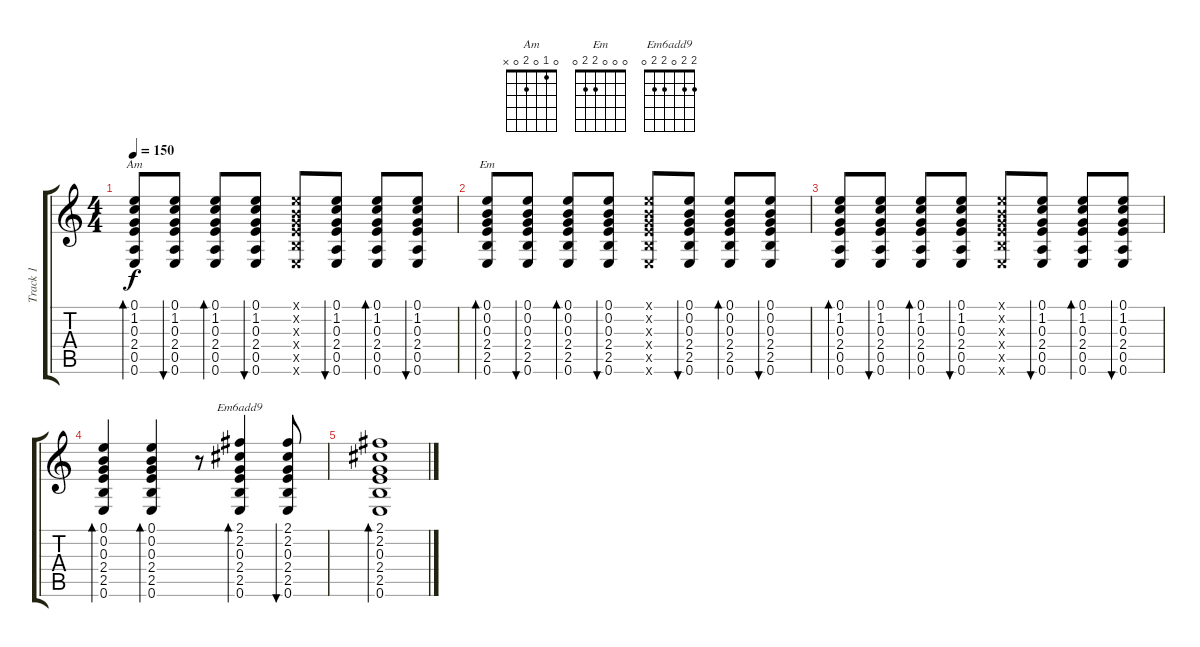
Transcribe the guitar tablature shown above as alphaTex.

\track ("Track 1" "Track 1") {instrument acousticguitarsteel}
\staff {score tabs}
\tuning (E4 B3 G3 D3 A2 E2) {hide}
\chord ("Am" 0 1 0 2 0 x)
\chord ("Em" 0 0 0 2 2 0)
\chord ("Em6add9" 2 2 0 2 2 0)
\ts (4 4)
\tempo 150
\clef g2
\ks c
(0.1 1.2 0.3 2.4 0.5 0.6).8{bd 120 ch "Am" dy f} (0.1 1.2 0.3 2.4 0.5 0.6).8{bu 120} (0.1 1.2 0.3 2.4 0.5 0.6).8{bd 120} (0.1 1.2 0.3 2.4 0.5 0.6).8{bu 120} (0.1{x} 0.2{x} 0.3{x} 2.4{x} 2.5{x} 0.6{x}).8 (0.1 1.2 0.3 2.4 0.5 0.6).8{bu 120} (0.1 1.2 0.3 2.4 0.5 0.6).8{bd 120} (0.1 1.2 0.3 2.4 0.5 0.6).8{bu 120} |
(0.1 0.2 0.3 2.4 2.5 0.6).8{bd 120 ch "Em"} (0.1 0.2 0.3 2.4 2.5 0.6).8{bu 120} (0.1 0.2 0.3 2.4 2.5 0.6).8{bd 120} (0.1 0.2 0.3 2.4 2.5 0.6).8{bu 120} (0.1{x} 0.2{x} 0.3{x} 2.4{x} 2.5{x} 0.6{x}).8 (0.1 0.2 0.3 2.4 2.5 0.6).8{bu 120} (0.1 0.2 0.3 2.4 2.5 0.6).8{bd 120} (0.1 0.2 0.3 2.4 2.5 0.6).8{bu 120} |
(0.1 1.2 0.3 2.4 0.5 0.6).8{bd 120} (0.1 1.2 0.3 2.4 0.5 0.6).8{bu 120} (0.1 1.2 0.3 2.4 0.5 0.6).8{bd 120} (0.1 1.2 0.3 2.4 0.5 0.6).8{bu 120} (0.1{x} 0.2{x} 0.3{x} 2.4{x} 2.5{x} 0.6{x}).8 (0.1 1.2 0.3 2.4 0.5 0.6).8{bu 120} (0.1 1.2 0.3 2.4 0.5 0.6).8{bd 120} (0.1 1.2 0.3 2.4 0.5 0.6).8{bu 120} |
(0.1 0.2 0.3 2.4 2.5 0.6).4{bd 120} (0.1 0.2 0.3 2.4 2.5 0.6).4{bd 120} r.8 (2.1 2.2 0.3 2.4 2.5 0.6).4{bd 120 ch "Em6add9"} (2.1 2.2 0.3 2.4 2.5 0.6).8{bu 120} |
(2.1 2.2 0.3 2.4 2.5 0.6).1{bd 120}
